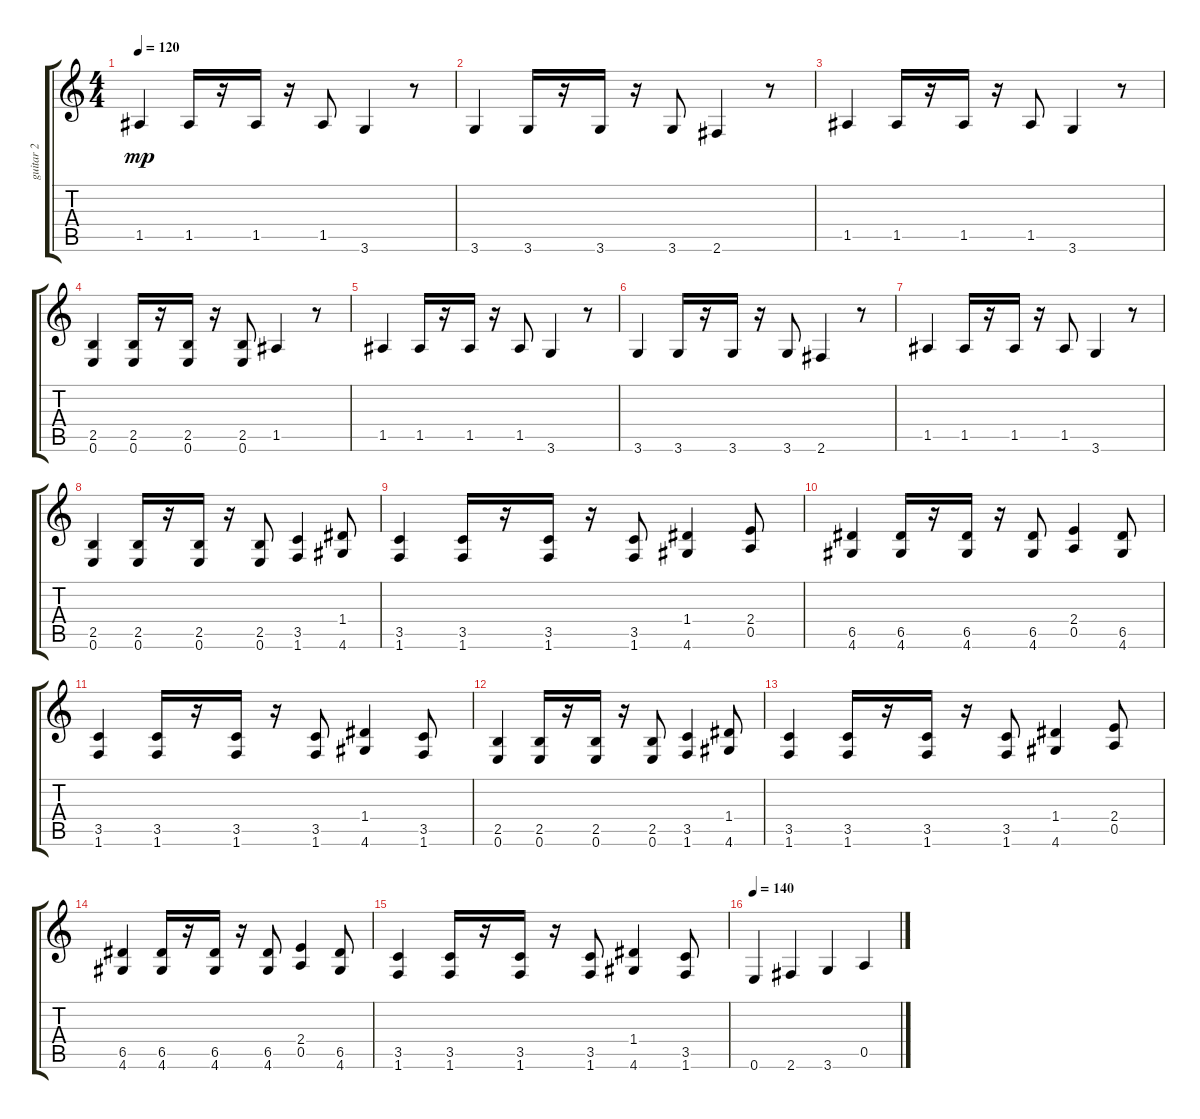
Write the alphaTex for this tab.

\track ("guitar 2            " "guitar 2  ") {instrument distortionguitar}
\staff {score tabs}
\tuning (E4 B3 G3 D3 A2 E2) {hide}
\ts (4 4)
\tempo 120
\clef g2
\ks c
1.5.4{dy mp} 1.5.16 r.16 1.5.16 r.16 1.5.8 3.6.4 r.8 |
3.6.4 3.6.16 r.16 3.6.16 r.16 3.6.8 2.6.4 r.8 |
1.5.4 1.5.16 r.16 1.5.16 r.16 1.5.8 3.6.4 r.8 |
(2.5 0.6).4 (2.5 0.6).16 r.16 (2.5 0.6).16 r.16 (2.5 0.6).8 1.5.4 r.8 |
1.5.4 1.5.16 r.16 1.5.16 r.16 1.5.8 3.6.4 r.8 |
3.6.4 3.6.16 r.16 3.6.16 r.16 3.6.8 2.6.4 r.8 |
1.5.4 1.5.16 r.16 1.5.16 r.16 1.5.8 3.6.4 r.8 |
(2.5 0.6).4 (2.5 0.6).16 r.16 (2.5 0.6).16 r.16 (2.5 0.6).8 (3.5 1.6).4 (1.4 4.6).8 |
(3.5 1.6).4 (3.5 1.6).16 r.16 (3.5 1.6).16 r.16 (3.5 1.6).8 (1.4 4.6).4 (2.4 0.5).8 |
(6.5 4.6).4 (6.5 4.6).16 r.16 (6.5 4.6).16 r.16 (6.5 4.6).8 (2.4 0.5).4 (6.5 4.6).8 |
(3.5 1.6).4 (3.5 1.6).16 r.16 (3.5 1.6).16 r.16 (3.5 1.6).8 (1.4 4.6).4 (3.5 1.6).8 |
(2.5 0.6).4 (2.5 0.6).16 r.16 (2.5 0.6).16 r.16 (2.5 0.6).8 (3.5 1.6).4 (1.4 4.6).8 |
(3.5 1.6).4 (3.5 1.6).16 r.16 (3.5 1.6).16 r.16 (3.5 1.6).8 (1.4 4.6).4 (2.4 0.5).8 |
(6.5 4.6).4 (6.5 4.6).16 r.16 (6.5 4.6).16 r.16 (6.5 4.6).8 (2.4 0.5).4 (6.5 4.6).8 |
(3.5 1.6).4 (3.5 1.6).16 r.16 (3.5 1.6).16 r.16 (3.5 1.6).8 (1.4 4.6).4 (3.5 1.6).8 |
\tempo 140
0.6.4 2.6.4 3.6.4 0.5.4
